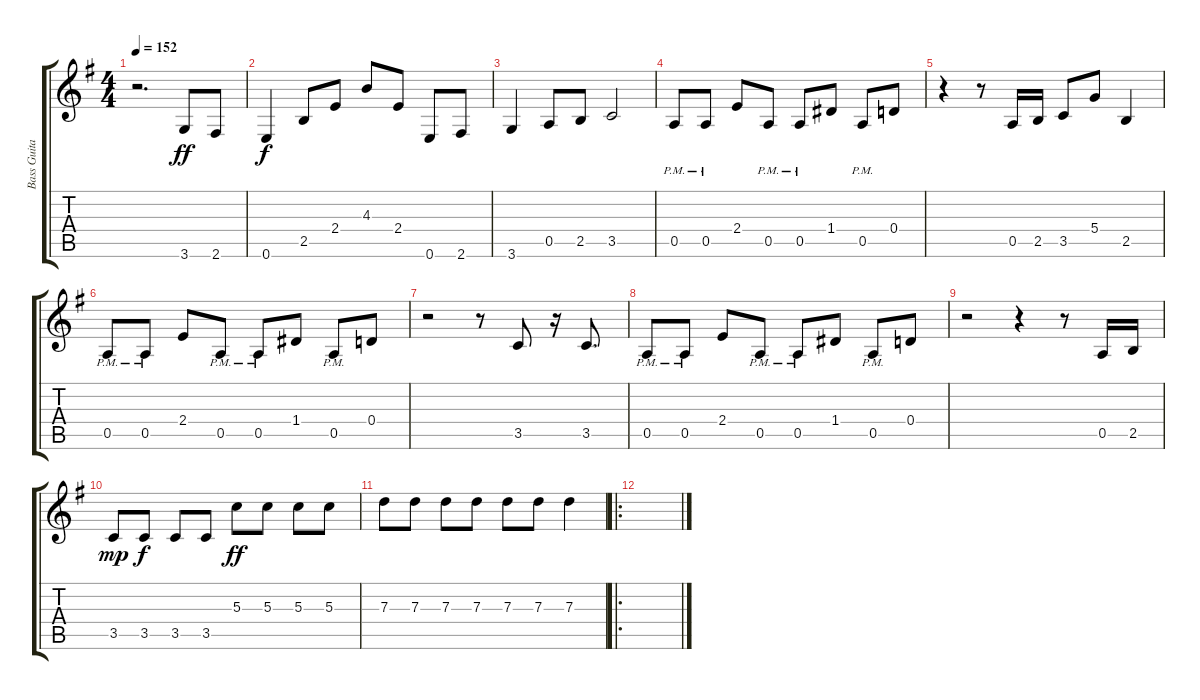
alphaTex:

\track ("Bass Guitar" "Bass Guita") {instrument electricbasspick}
\staff {score tabs}
\tuning (E4 B3 G3 D3 A2 E2) {hide}
\ts (4 4)
\tempo 152
\clef g2
\ks g
r.2{d dy f} 3.6.8{dy ff} 2.6.8 |
0.6.4{dy f} 2.5.8 2.4.8 4.3.8 2.4.8 0.6.8 2.6.8 |
3.6.4 0.5.8 2.5.8 3.5.2 |
0.5{pm}.8 0.5{pm}.8 2.4.8 0.5{pm}.8 0.5{pm}.8 1.4.8 0.5{pm}.8 0.4.8 |
r.4 r.8 0.5.16 2.5.16 3.5.8 5.4.8 2.5.4 |
0.5{pm}.8 0.5{pm}.8 2.4.8 0.5{pm}.8 0.5{pm}.8 1.4.8 0.5{pm}.8 0.4.8 |
r.2 r.8 3.5.8 r.16 3.5.8{d} |
0.5{pm}.8 0.5{pm}.8 2.4.8 0.5{pm}.8 0.5{pm}.8 1.4.8 0.5{pm}.8 0.4.8 |
r.2 r.4 r.8 0.5.16 2.5.16 |
3.5.8{dy mp} 3.5.8{dy f} 3.5.8 3.5.8 5.3.8{dy ff} 5.3.8 5.3.8 5.3.8 |
7.3.8 7.3.8 7.3.8 7.3.8 7.3.8 7.3.8 7.3.4 |
\ro
